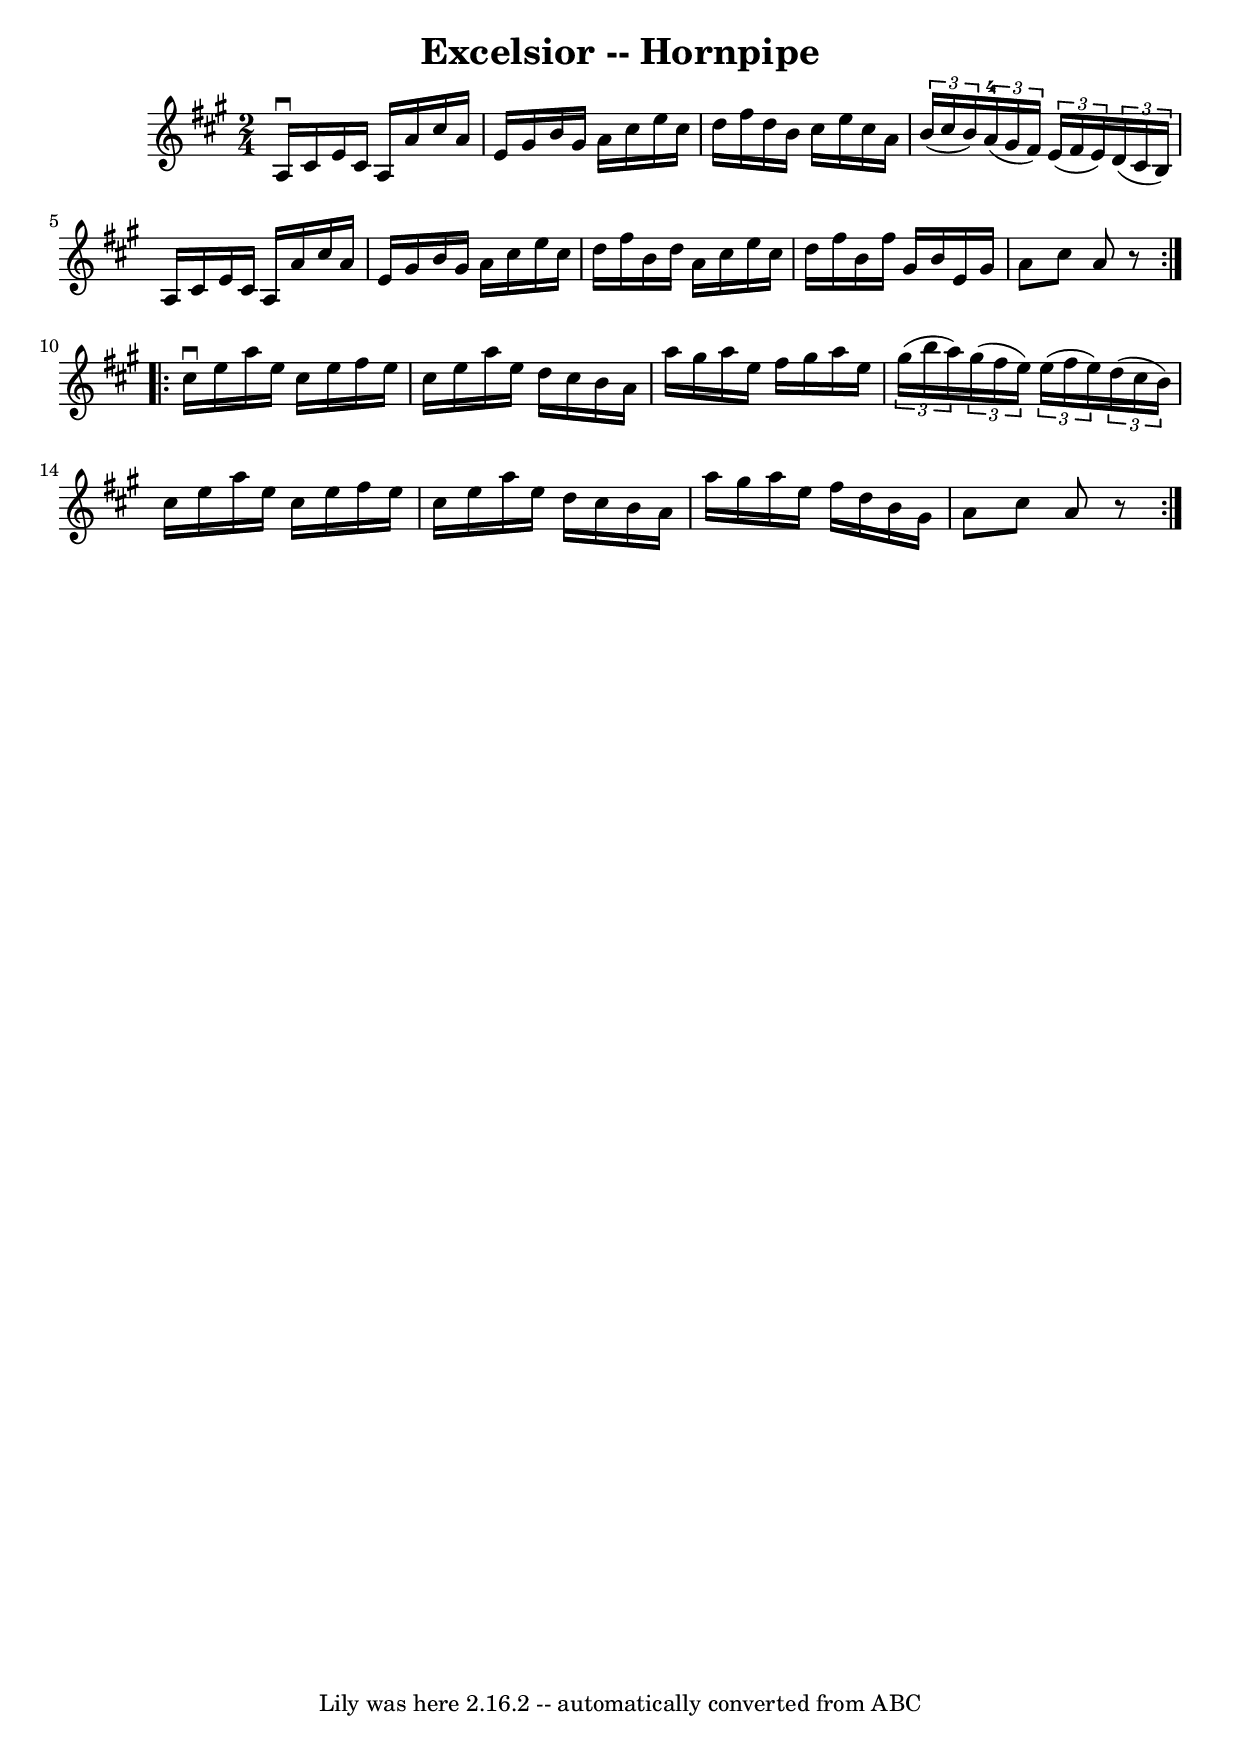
\version "2.16.2"
\include "Mammoth.ily"
\header {
  %% book = "Cole's 1000 Fiddle Tunes"
 crossRefNumber = "1"
 footnotes = ""
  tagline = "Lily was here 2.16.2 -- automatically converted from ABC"
  title = "Excelsior -- Hornpipe"

}
voicedefault =  {



  \repeat volta 2 {

    \time 2/4 
    \key a \major
 a16^\downbow cs'16 e'16 cs'16 a16 a'16 cs''16 a'16   |
 e'16 gs'16 b'16 gs'16 a'16 cs''16 e''16 cs''16   |
 d''16 fs''16 d''16 b'16 cs''16 e''16 cs''16 a'16   |
    \times 2/3 { b'16 (cs''16 
		 b'16) 
	       }   \times 2/3 { a'16-4(gs'16 fs'16) 
			      }   
    \times 2/3 { e'16 (fs'16 e'16) 
	       }   \times 2/3 { d'16 (cs'16   
				b16)  			      }  |
 a16 cs'16 e'16 cs'16 a16 a'16 cs''16 a'16   |
 e'16 gs'16 b'16 gs'16 a'16 cs''16 e''16 cs''16   |
 d''16 fs''16 b'16 d''16 a'16 cs''16 e''16 cs''16   |
 d''16 fs''16 b'16 fs''16 gs'16 b'16 e'16 gs'16   |
 a'8 cs''8 a'8    r8 
  }     

  \repeat volta 2 {
 cs''16^\downbow e''16 a''16 e''16 cs''16 e''16 fs''16 e''16   |
 cs''16 e''16 a''16 e''16 d''16 cs''16 b'16 a'16   |
 a''16 gs''16 a''16 e''16 fs''16 gs''16 a''16 e''16   |
    \times 2/3 { gs''16 (
		 b''16 a''16) 
	       }   \times 2/3 { gs''16 (fs''16 e''16) 
			      }   
    \times 2/3 { e''16 (fs''16 e''16) 
	       }   \times 2/3 { d''16 (
				cs''16 b'16)  			      }  |
 cs''16 e''16 a''16 e''16 cs''16 e''16 fs''16 e''16   |
 cs''16 e''16 a''16 e''16 d''16 cs''16 b'16 a'16   |
 a''16 gs''16 a''16 e''16 fs''16 d''16 b'16 gs'16   |
 a'8 cs''8 a'8 
    r8 
  }   

}

\score{
  <<

    \context Staff="default"
    {
      \voicedefault 
      
    }

  >>
  \layout {
    
  }
  \midi {
  }

}
